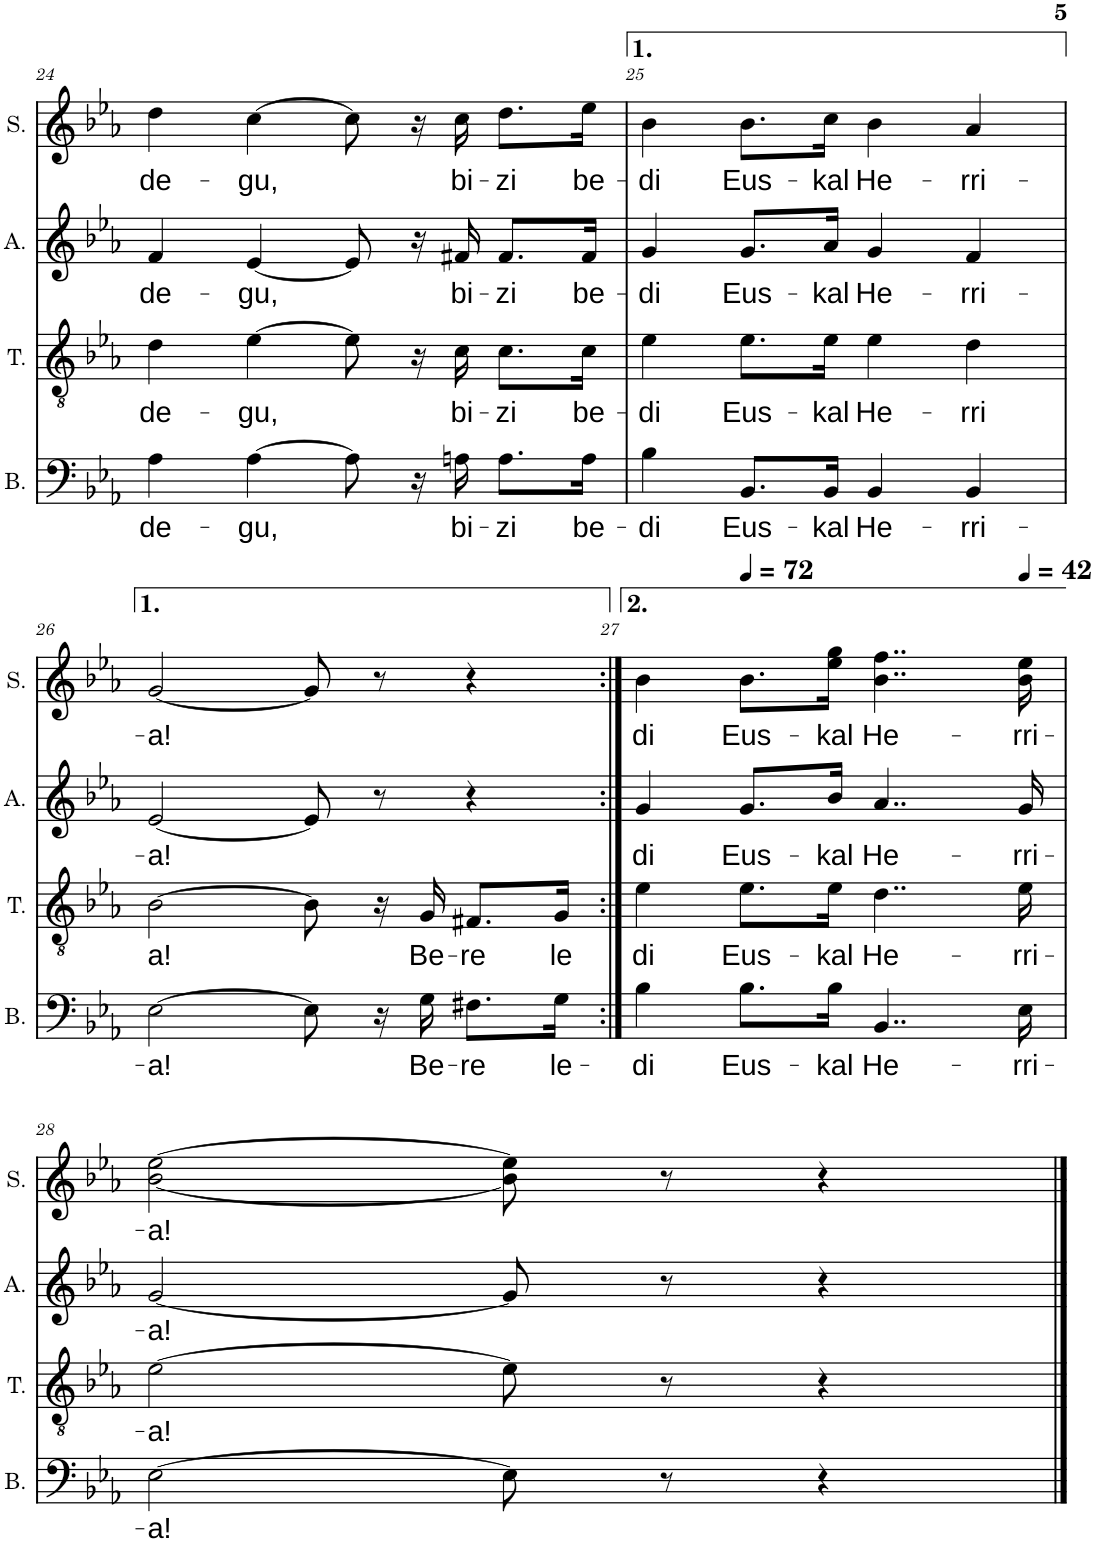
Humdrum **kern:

**kern	**text	**kern	**text	**kern	**text	**kern	**text
*part4	*part4	*part3	*part3	*part2	*part2	*part1	*part1
*staff4	*staff4	*staff3	*staff3	*staff2	*staff2	*staff1	*staff1
*I"Basse	*	*I"Ténor	*	*I"Alto	*	*I"Soprano	*
*I'B.	*	*I'T.	*	*I'A.	*	*I'S.	*
!!LO:PB:g=z
*clefF4	*	*clefGv2	*	*clefG2	*	*clefG2	*
*k[b-e-a-]	*	*k[b-e-a-]	*	*k[b-e-a-]	*	*k[b-e-a-]	*
*M4/4	*	*M4/4	*	*M4/4	*	*M4/4	*
=24	=24	=24	=24	=24	=24	=24	=24
!	!LO:LY:b	!	!LO:LY:b	!	!LO:LY:b	!	!LO:LY:b
4A-\	de-	4d\	de-	4f/	de-	4dd\	de-
!	!LO:LY:b	!	!LO:LY:b	!	!LO:LY:b	!	!LO:LY:b
[4A-\	-gu,	[4e-\	-gu,	[4e-/	-gu,	[4cc\	-gu,
8A-\]	.	8e-\]	.	8e-/]	.	8cc\]	.
16r	.	16r	.	16r	.	16r	.
!	!LO:LY:b	!	!LO:LY:b	!	!LO:LY:b	!	!LO:LY:b
16An\	bi-	16c\	bi-	16f#X/	bi-	16cc\	bi-
!	!LO:LY:b	!	!LO:LY:b	!	!LO:LY:b	!	!LO:LY:b
8.A\L	-zi	8.c\L	-zi	8.f#/L	-zi	8.dd\L	-zi
!	!LO:LY:b	!	!LO:LY:b	!	!LO:LY:b	!	!LO:LY:b
16A\Jk	be-	16c\Jk	be-	16f#/Jk	be-	16ee-\Jk	be-
=25	=25	=25	=25	=25	=25	=25	=25
!	!LO:LY:b	!	!LO:LY:b	!	!LO:LY:b	!	!LO:LY:b
4B-\	-di	4e-\	-di	4g/	-di	4b-\	-di
!	!LO:LY:b	!	!LO:LY:b	!	!LO:LY:b	!	!LO:LY:b
8.BB-/L	Eus-	8.e-\L	Eus-	8.g/L	Eus-	8.b-\L	Eus-
!	!LO:LY:b	!	!LO:LY:b	!	!LO:LY:b	!	!LO:LY:b
16BB-/Jk	-kal	16e-\Jk	-kal	16a-/Jk	-kal	16cc\Jk	-kal
!	!LO:LY:b	!	!LO:LY:b	!	!LO:LY:b	!	!LO:LY:b
4BB-/	He-	4e-\	He-	4g/	He-	4b-\	He-
!	!LO:LY:b	!	!LO:LY:b	!	!LO:LY:b	!	!LO:LY:b
4BB-/	-rri-	4d\	-rri	4f/	-rri-	4a-/	-rri-
!!LO:LB:g=z
=26	=26	=26	=26	=26	=26	=26	=26
!	!LO:LY:b	!	!LO:LY:b	!	!LO:LY:b	!	!LO:LY:b
[2E-\	-a!	[2B-\	-a!	[2e-/	-a!	[2g/	-a!
8E-\]	.	8B-\]	.	8e-/]	.	8g/]	.
16r	.	16r	.	8r	.	8r	.
!	!LO:LY:b	!	!LO:LY:b	!	!	!	!
16G\	Be-	16G/	Be-	.	.	.	.
!	!LO:LY:b	!	!LO:LY:b	!	!	!	!
8.F#X\L	-re	8.F#X/L	-re	4r	.	4r	.
!	!LO:LY:b	!	!LO:LY:b	!	!	!	!
16G\Jk	le-	16G/Jk	le	.	.	.	.
=27:|!	=27:|!	=27:|!	=27:|!	=27:|!	=27:|!	=27:|!	=27:|!
!	!LO:LY:b	!	!LO:LY:b	!	!LO:LY:b	!	!LO:LY:b
4B-\	-di	4e-\	-di	4g/	-di	4b-\	-di
*	*	*	*	*	*	*MM72	*
!	!LO:LY:b	!	!LO:LY:b	!	!LO:LY:b	!	!LO:LY:b
8.B-\L	Eus-	8.e-\L	Eus-	8.g/L	Eus-	8.b-\L	Eus-
!	!LO:LY:b	!	!LO:LY:b	!	!LO:LY:b	!	!LO:LY:b
16B-\Jk	-kal	16e-\Jk	-kal	16b-/Jk	-kal	16ee-\ 16gg\Jk	-kal
!	!LO:LY:b	!	!LO:LY:b	!	!LO:LY:b	!	!LO:LY:b
4..BB-/	He-	4..d\	He-	4..a-/	-He-	4..b-\ 4..ff\	-He-
*	*	*	*	*	*	*MM42	*
!	!LO:LY:b	!	!LO:LY:b	!	!LO:LY:b	!	!LO:LY:b
16E-\	-rri-	16e-\	-rri-	16g/	-rri-	16b-\ 16ee-\	-rri-
!!LO:LB:g=z
=28	=28	=28	=28	=28	=28	=28	=28
!	!LO:LY:b	!	!LO:LY:b	!	!LO:LY:b	!	!LO:LY:b
[2E-\	-a!	[2e-\	-a!	[2g/	-a!	[2b-\ [2ee-\	-a!
8E-\]	.	8e-\]	.	8g/]	.	8b-\] 8ee-\]	.
8r	.	8r	.	8r	.	8r	.
4r	.	4r	.	4r	.	4r	.
==	==	==	==	==	==	==	==
*-	*-	*-	*-	*-	*-	*-	*-
